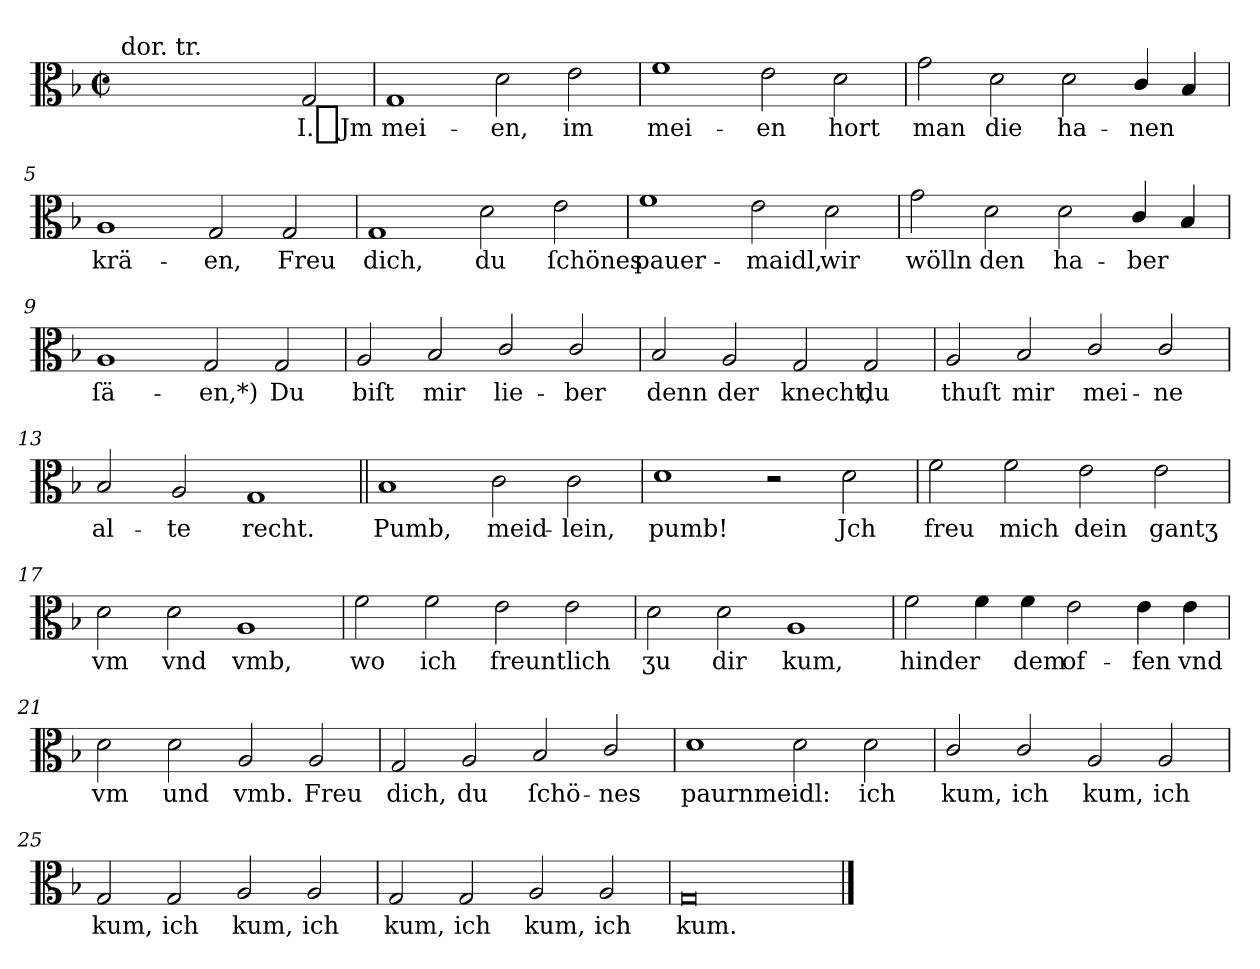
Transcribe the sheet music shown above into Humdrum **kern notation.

**kern	**text
*part1	*part1
*staff1	*staff1
*clefC3	*
*k[b-]	*
*G:dor	*
*M4/2	*
*met(c|)	*
=1	=1
!LO:TX:a:t=dor. tr.	!
1ryy	.
2ryy	.
2G	I._Jm
=2	=2
1G	mei-
2d	-en,
2e	im
=3	=3
1f	mei-
2e	-en
2d	hort
=4	=4
2g	man
2d	die
2d	ha-
4c/	-nen
4B-	.
=5	=5
1A	krä-
2G	-en,
2G	Freu
=6	=6
1G	dich,
2d	du
2e	ſchönes
=7	=7
1f	pauer-
2e	-maidl,
2d	wir
=8	=8
2g	wölln
2d	den
2d	ha-
4c/	-ber
4B-	.
=9	=9
1A	ſä-
2G	-en,*)
2G	Du
=10	=10
2A	biſt
2B-	mir
2c/	lie-
2c/	-ber
=11	=11
2B-	denn
2A	der
2G	knecht,
2G	du
=12	=12
2A	thuſt
2B-	mir
2c/	mei-
2c/	-ne
=13	=13
2B-	al-
2A	-te
1G	recht.
=14||	=14||
1B-	Pumb,
2c	meid-
2c	-lein,
=15	=15
1d	pumb!
2r	.
2d	Jch
=16	=16
2f	freu
2f	mich
2e	dein
2e	gantʒ
=17	=17
2d	vm
2d	vnd
1A	vmb,
=18	=18
2f	wo
2f	ich
2e	freuntlich
2e	.
=19	=19
2d	ʒu
2d	dir
1A	kum,
=20	=20
2f	hinder
4f	.
4f	dem
2e	of-
4e	-fen
4e	vnd
=21	=21
2d	vm
2d	und
2A	vmb.
2A	Freu
=22	=22
2G	dich,
2A	du
2B-	ſchö-
2c/	-nes
=23	=23
1d	paurnmeidl:
2d	.
2d	ich
=24	=24
2c/	kum,
2c/	ich
2A	kum,
2A	ich
=25	=25
2G	kum,
2G	ich
2A	kum,
2A	ich
=26	=26
2G	kum,
2G	ich
2A	kum,
2A	ich
=27	=27
0G/	kum.
==	==
*-	*-
